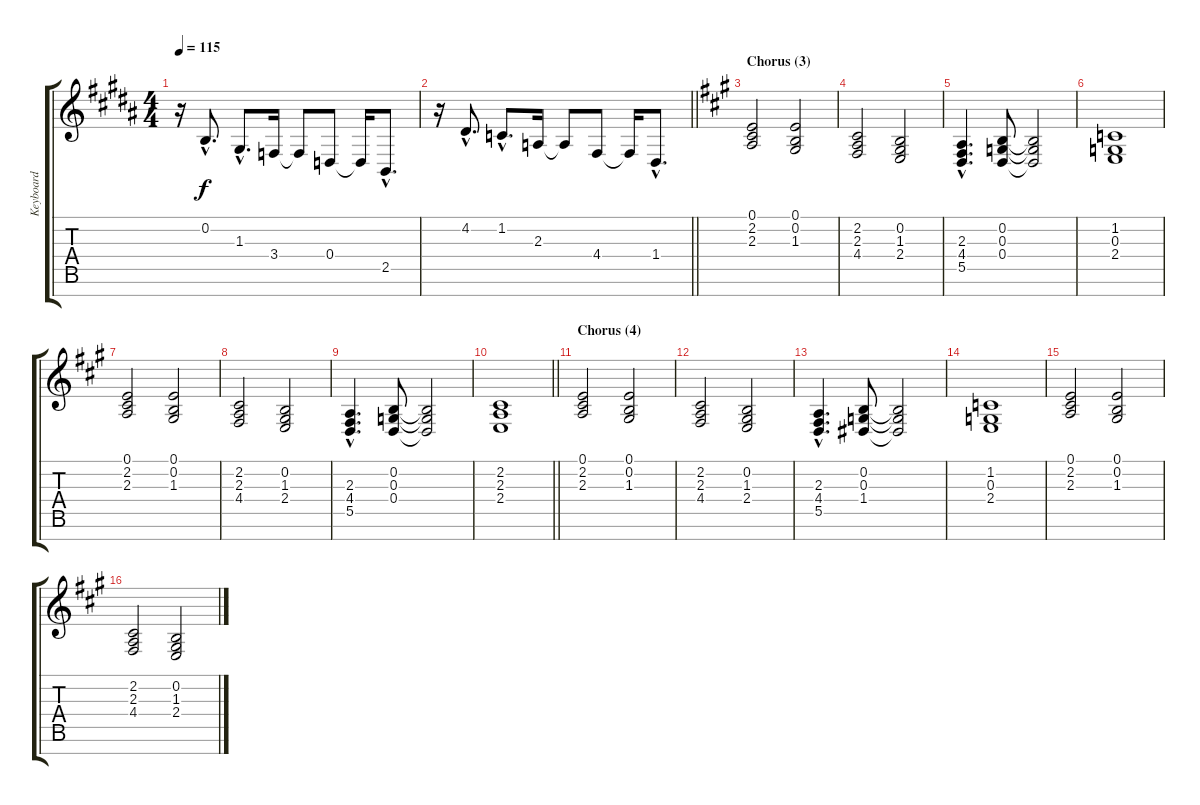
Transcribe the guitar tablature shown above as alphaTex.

\track ("Keyboard" "Keyboard") {instrument drawbarorgan}
\staff {score tabs}
\tuning (E4 B3 G3 D3 A2 E2 B1) {hide}
\ts (4 4)
\tempo 115
\clef g2
\ks b
r.16{dy f} 0.2{hac}.8{d} 1.3{hac}.8{d} 3.4.16 3.4{t}.8 0.4.8 0.4{t}.16 2.5{hac}.8{d} |
\barLineRight lightlight
r.16 4.2{hac}.8{d} 1.2{hac}.8{d} 2.3.16 2.3{t}.8 4.4.8 4.4{t}.16 1.4{hac}.8{d} |
\section ("" "Chorus (3)")
\ks a
(0.1 2.2 2.3).2 (0.1 0.2 1.3).2 |
(2.2 2.3 4.4).2 (0.2 1.3 2.4).2 |
(2.3{hac} 4.4{hac} 5.5{hac}).4{d} (0.2 0.3 0.4).8 (0.2{t} 0.3{t} 0.4{t}).2 |
(1.2 0.3 2.4).1 |
(0.1 2.2 2.3).2 (0.1 0.2 1.3).2 |
(2.2 2.3 4.4).2 (0.2 1.3 2.4).2 |
(2.3{hac} 4.4{hac} 5.5{hac}).4{d} (0.2 0.3 0.4).8 (0.2{t} 0.3{t} 0.4{t}).2 |
\barLineRight lightlight
(2.2 2.3 2.4).1 |
\section ("" "Chorus (4)")
(0.1 2.2 2.3).2 (0.1 0.2 1.3).2 |
(2.2 2.3 4.4).2 (0.2 1.3 2.4).2 |
(2.3{hac} 4.4{hac} 5.5{hac}).4{d} (0.2 0.3 1.4).8 (0.2{t} 0.3{t} 1.4{t}).2 |
(1.2 0.3 2.4).1 |
(0.1 2.2 2.3).2 (0.1 0.2 1.3).2 |
(2.2 2.3 4.4).2 (0.2 1.3 2.4).2
